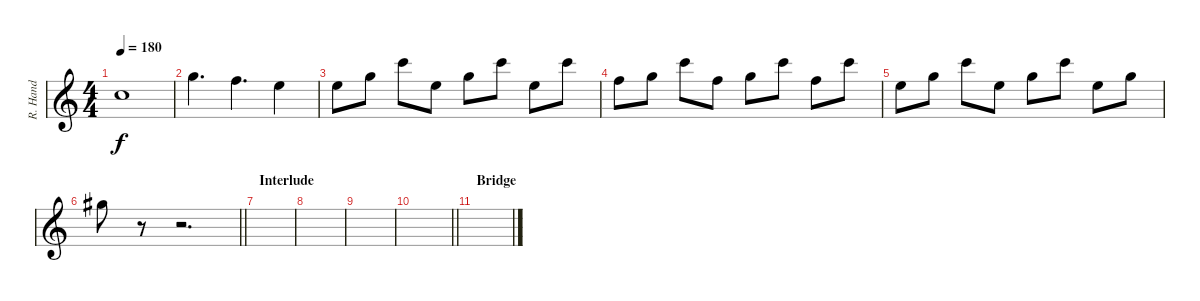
\track ("R. Hand" "R. Hand") {instrument lead1square}
\staff {score}
\tuning (E4 B3 G3 D3 A2 E2 B1) {hide}
\ts (4 4)
\tempo 180
\clef g2
\ks c
8.1.1{dy f} |
15.1.4{d} 13.1.4{d} 12.1.4 |
12.1.8{instrument ocarina} 15.1.8 20.1.8 12.1.8 15.1.8 20.1.8 12.1.8 20.1.8 |
13.1.8 20.2.8 20.1.8 13.1.8 15.1.8 20.1.8 13.1.8 20.1.8 |
12.1.8 15.1.8 20.1.8 12.1.8 15.1.8 20.1.8 12.1.8 20.2.8 |
\barLineRight lightlight
16.1.8 r.8 r.2{d} |
\section ("" "Interlude")
|
|
|
\barLineRight lightlight
|
\section ("" "Bridge")
